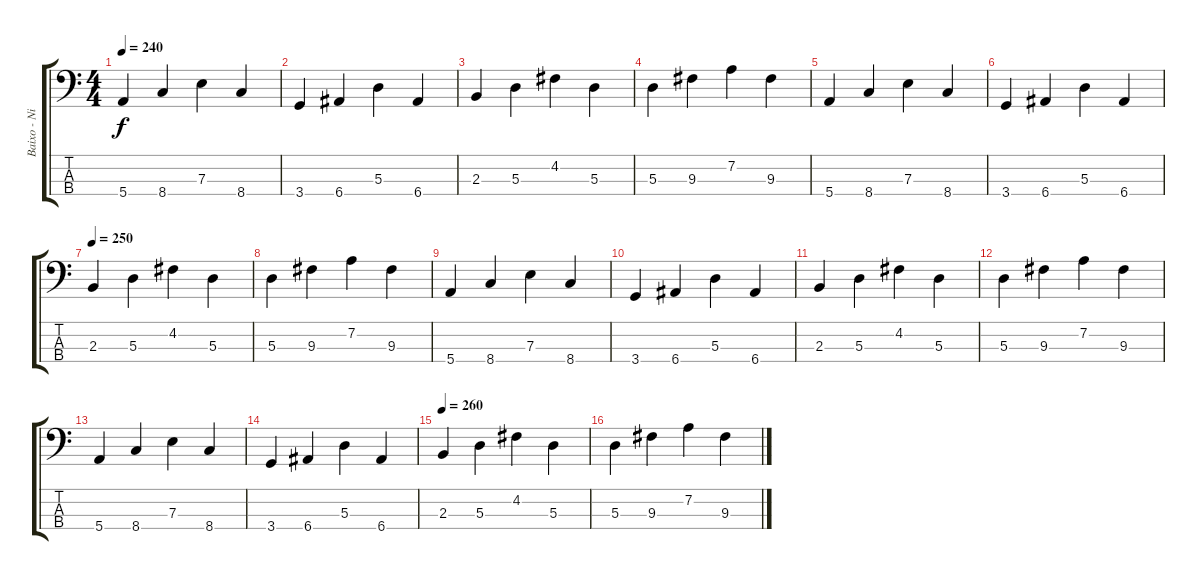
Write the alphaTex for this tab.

\track ("Baixo - Nikola" "Baixo - Ni") {instrument electricbasspick}
\staff {score tabs}
\tuning (G2 D2 A1 E1) {hide}
\ts (4 4)
\tempo 240
\clef f4
\ks c
5.4.4{dy f} 8.4.4 7.3.4 8.4.4 |
3.4.4 6.4.4 5.3.4 6.4.4 |
2.3.4 5.3.4 4.2.4 5.3.4 |
5.3.4 9.3.4 7.2.4 9.3.4 |
5.4.4 8.4.4 7.3.4 8.4.4 |
3.4.4 6.4.4 5.3.4 6.4.4 |
\tempo 250
2.3.4{volume 8} 5.3.4 4.2.4 5.3.4 |
5.3.4 9.3.4 7.2.4 9.3.4 |
5.4.4 8.4.4 7.3.4 8.4.4 |
3.4.4 6.4.4 5.3.4 6.4.4 |
2.3.4 5.3.4 4.2.4 5.3.4 |
5.3.4 9.3.4 7.2.4 9.3.4 |
5.4.4 8.4.4 7.3.4 8.4.4 |
3.4.4 6.4.4 5.3.4 6.4.4 |
\tempo 260
2.3.4{volume 6} 5.3.4 4.2.4 5.3.4 |
5.3.4 9.3.4 7.2.4 9.3.4
